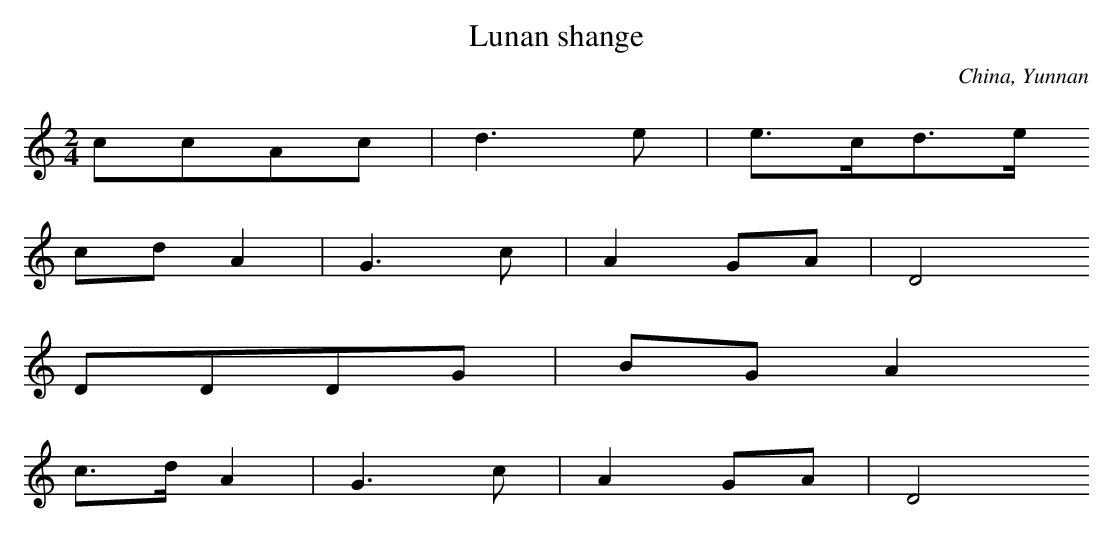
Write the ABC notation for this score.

X:1
T: Lunan shange
O: China, Yunnan
M: 2/4
L: 1/16
K: C
c2c2A2c2 | d6e2 | e3cd3e
c2d2A4 | G6c2 | A4G2A2 | D8
D2D2D2G2 | B2G2A4
c3dA4 | G6c2 | A4G2A2 | D8
